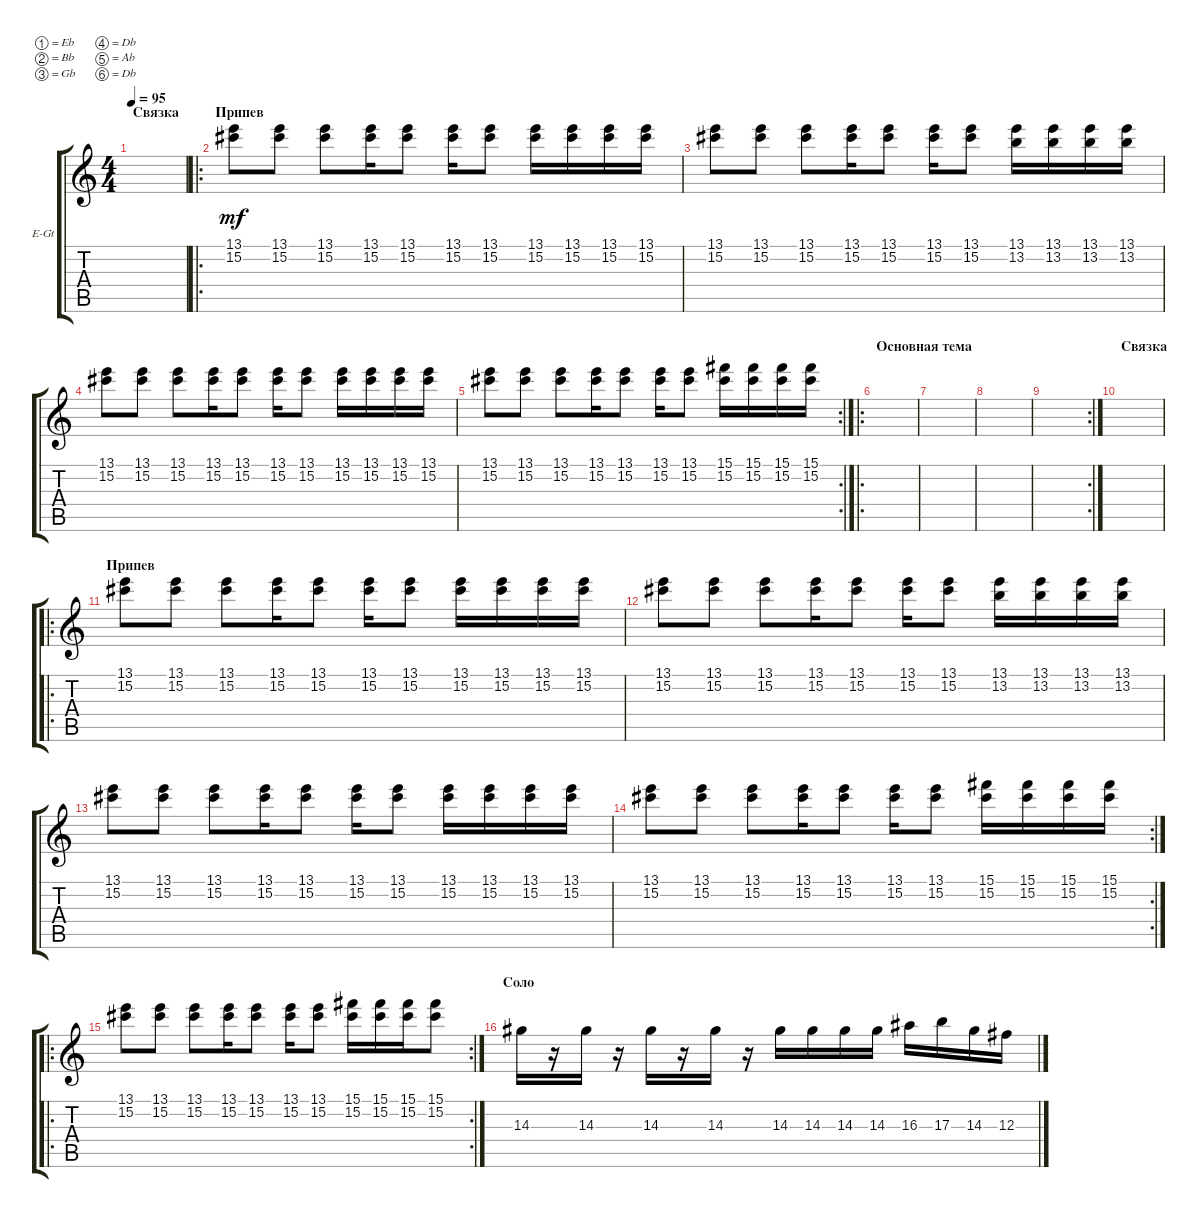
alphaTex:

\defaultSystemsLayout 4
\bracketExtendMode groupsimilarinstruments
\firstSystemTrackNameOrientation horizontal
\otherSystemsTrackNameOrientation horizontal
\track ("Lead/Solo Guitar" "E-Gt") {instrument overdrivenguitar}
\staff {score tabs}
\tuning (Eb4 Bb3 Gb3 Db3 Ab2 Db2)
\ts (4 4)
\section ("" "Связка")
\tempo 95
\clef g2
\scale
0.303483
\ks c
|
\ro
\section ("" "Припев")
\scale
0.363184 (13.1 15.2).8{dy mf} (13.1 15.2).8 (13.1 15.2).8 (13.1 15.2).16 (13.1 15.2).8 (13.1 15.2).16 (13.1 15.2).8 (13.1 15.2).16 (13.1 15.2).16 (13.1 15.2).16 (13.1 15.2).16 |
\scale
0.322751 (13.1 15.2).8 (13.1 15.2).8 (13.1 15.2).8 (13.1 15.2).16 (13.1 15.2).8 (13.1 15.2).16 (13.1 15.2).8 (13.1 13.2).16 (13.1 13.2).16 (13.1 13.2).16 (13.1 13.2).16 |
\scale
0.322751 (13.1 15.2).8 (13.1 15.2).8 (13.1 15.2).8 (13.1 15.2).16 (13.1 15.2).8 (13.1 15.2).16 (13.1 15.2).8 (13.1 15.2).16 (13.1 15.2).16 (13.1 15.2).16 (13.1 15.2).16 |
\rc 2
\scale
0.354497 (13.1 15.2).8 (13.1 15.2).8 (13.1 15.2).8 (13.1 15.2).16 (13.1 15.2).8 (13.1 15.2).16 (13.1 15.2).8 (15.1 15.2).16 (15.1 15.2).16 (15.1 15.2).16 (15.1 15.2).16 |
\ro
\section ("" "Основная тема")
\scale
0.374359 |
\scale
0.312821 |
\scale
0.312821 |
\rc 2
\scale
0.333333 |
\section ("" "Связка")
\scale
0.303483 |
\ro
\section ("" "Припев")
\scale
0.363184 (13.1 15.2).8 (13.1 15.2).8 (13.1 15.2).8 (13.1 15.2).16 (13.1 15.2).8 (13.1 15.2).16 (13.1 15.2).8 (13.1 15.2).16 (13.1 15.2).16 (13.1 15.2).16 (13.1 15.2).16 |
\scale
0.322751 (13.1 15.2).8 (13.1 15.2).8 (13.1 15.2).8 (13.1 15.2).16 (13.1 15.2).8 (13.1 15.2).16 (13.1 15.2).8 (13.1 13.2).16 (13.1 13.2).16 (13.1 13.2).16 (13.1 13.2).16 |
\scale
0.322751 (13.1 15.2).8 (13.1 15.2).8 (13.1 15.2).8 (13.1 15.2).16 (13.1 15.2).8 (13.1 15.2).16 (13.1 15.2).8 (13.1 15.2).16 (13.1 15.2).16 (13.1 15.2).16 (13.1 15.2).16 |
\rc 2
\scale
0.354497 (13.1 15.2).8 (13.1 15.2).8 (13.1 15.2).8 (13.1 15.2).16 (13.1 15.2).8 (13.1 15.2).16 (13.1 15.2).8 (15.1 15.2).16 (15.1 15.2).16 (15.1 15.2).16 (15.1 15.2).16 |
\ro
\rc 2
(13.1 15.2).8 (13.1 15.2).8 (13.1 15.2).8 (13.1 15.2).16 (13.1 15.2).8 (13.1 15.2).16 (13.1 15.2).8 (15.1 15.2).16 (15.1 15.2).16 (15.1 15.2).16 (15.1 15.2).8 |
\section ("" "Соло")
\scale
0.333333 14.3.16 r.16 14.3.16 r.16 14.3.16 r.16 14.3.16 r.16 14.3.16 14.3.16 14.3.16 14.3.16 16.3.16 17.3.16 14.3.16 12.3.16
